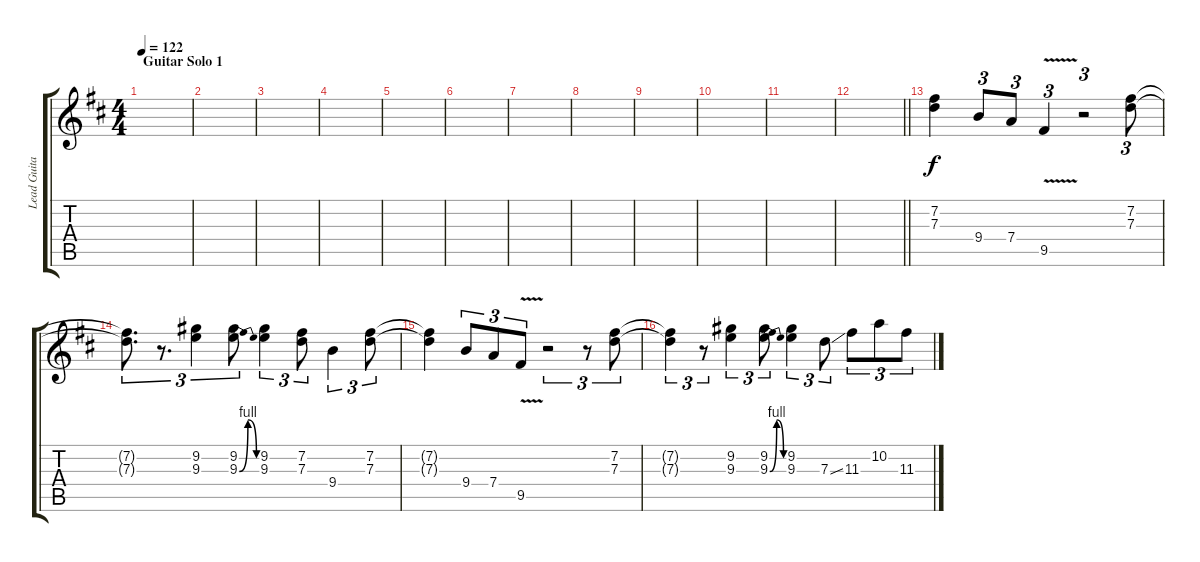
\track ("Lead Guitar 2" "Lead Guita") {instrument overdrivenguitar}
\staff {score tabs}
\tuning (E4 B3 G3 D3 A2 E2) {hide}
\ts (4 4)
\section ("" "Guitar Solo 1")
\tempo 122
\clef g2
\ks bminor
|
|
|
|
|
|
|
|
|
|
|
\barLineRight lightlight
|
(7.2 7.3).4 9.4.8{tu (3 2)} 7.4.8{tu (3 2)} 9.5{v}.4{tu (3 2)} r.2{tu (3 2)} (7.2 7.3).8{tu (3 2)} |
(7.2{t} 7.3{t}).8{d tu (3 2)} r.8{d tu (3 2)} (9.2 9.3).4{tu (3 2)} (9.2 9.3{be (bendrelease 0 0 15 4 15 4 60 0)}).8{tu (3 2)} (9.2 9.3).4{tu (3 2)} (7.2 7.3).8{tu (3 2)} 9.4.4{tu (3 2)} (7.2 7.3).8{tu (3 2)} |
(7.2{t} 7.3{t}).4 9.4.8{tu (3 2)} 7.4.8{tu (3 2)} 9.5{v}.8{tu (3 2)} r.2{tu (3 2)} r.8{tu (3 2)} (7.2 7.3).8{tu (3 2)} |
(7.2{t} 7.3{t}).4{tu (3 2)} r.8{tu (3 2)} (9.2 9.3).4{tu (3 2)} (9.2 9.3{be (bendrelease 0 0 15 4 15 4 60 0)}).8{tu (3 2)} (9.2 9.3).4{tu (3 2)} 7.3{ss}.8{tu (3 2)} 11.3.8{tu (3 2)} 10.2.8{tu (3 2)} 11.3.8{tu (3 2)}
